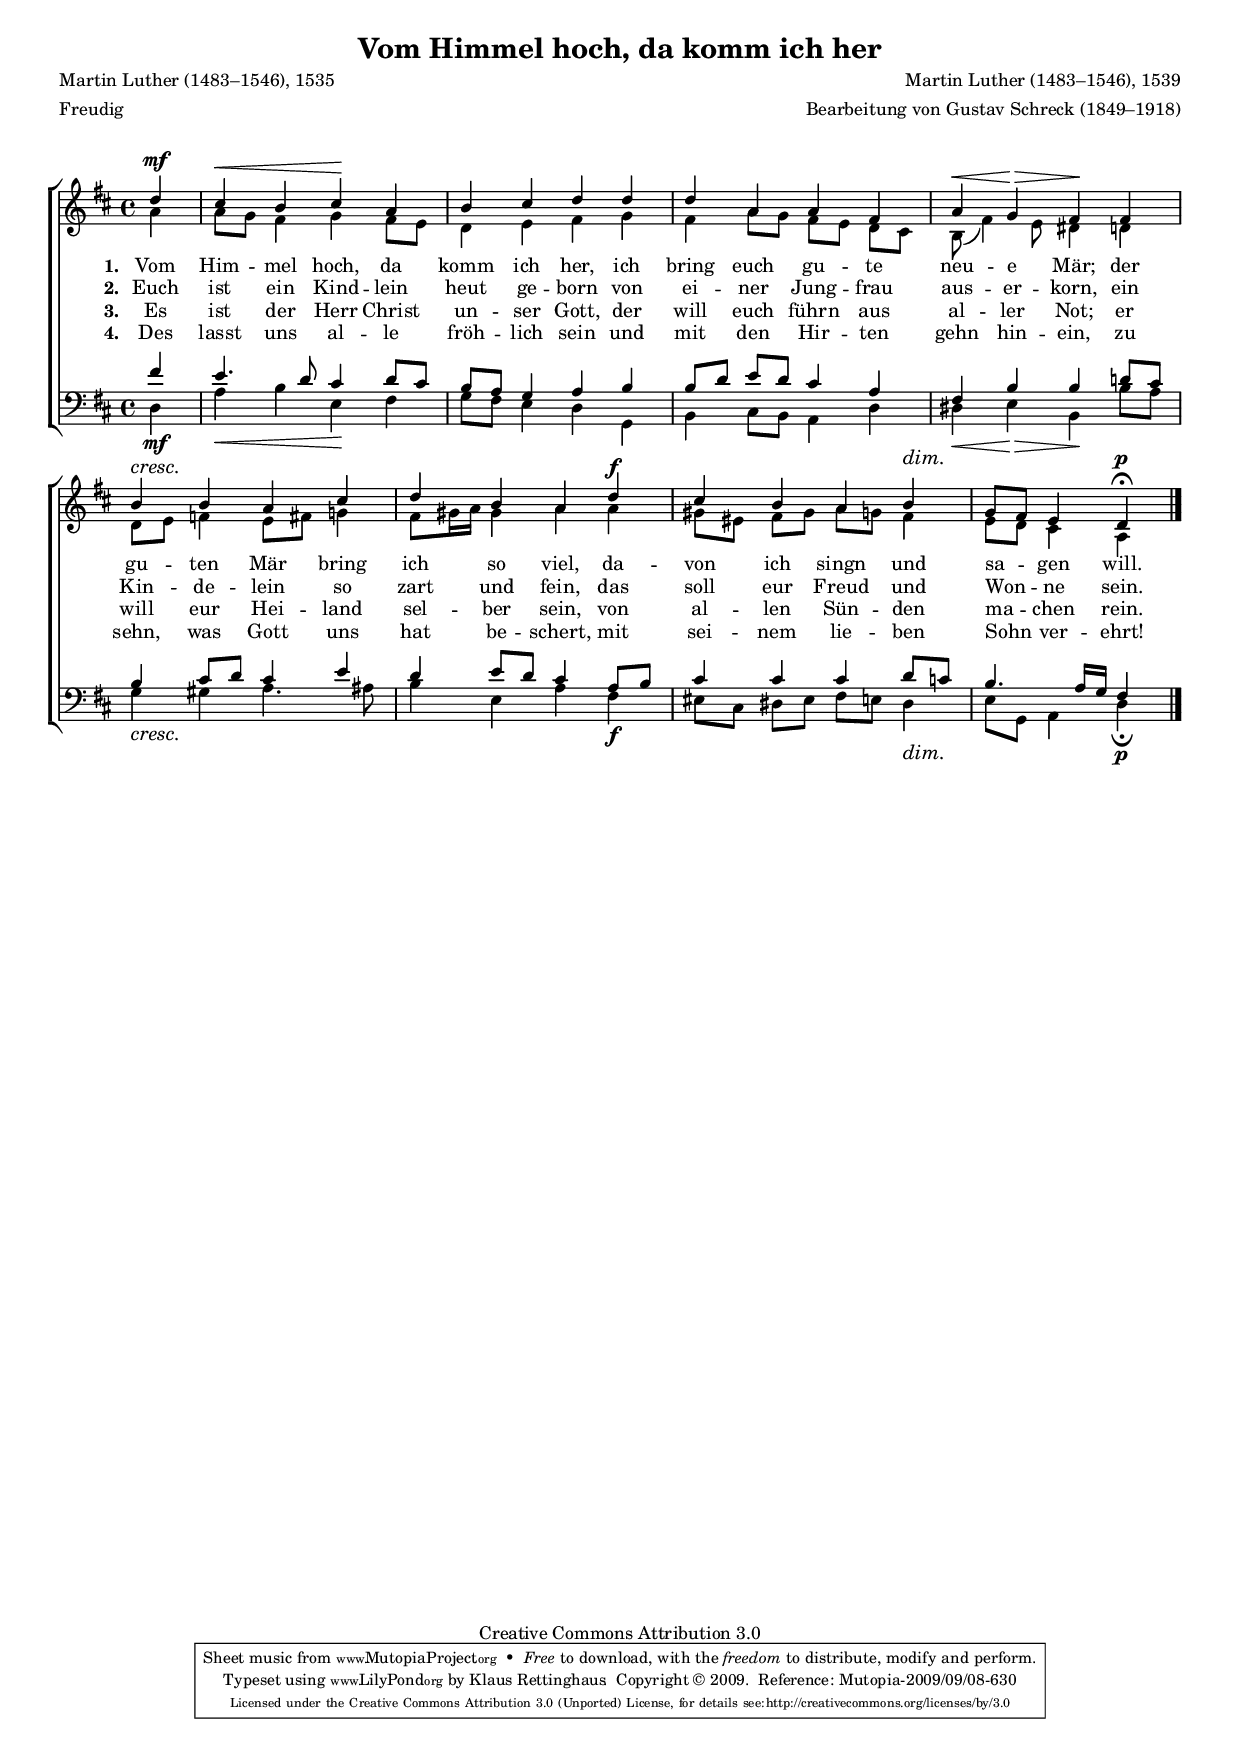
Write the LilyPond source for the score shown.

\include "deutsch.ly" 

#(set-global-staff-size 15.5) 
#(ly:set-option 'point-and-click #f) 

\version "2.12" 

global = { \key d \major \time 4/4 \tempo 4=72 } 

SLutherHimmelB = \relative d'' { 
\partial 4 
d4\mf cis\< h cis\! a h cis d 
d d a a fis a\< g\> fis\! 
\crescTextCresc 
fis h\< h a cis 
d h a d\f 
\dimTextDim 
cis h a h\> 
g8[ fis] e4 d\p\fermata 
\bar "|." 
} 

ALutherHimmelB = \relative d'' { 
\partial 4 
a4 a8[ g] fis4 g fis8[ e] d4 e fis 
g fis a8[ g] fis[ e] d[ cis] h( fis'4) e8 dis4 
d d8[ e] f4 e8[ fis] g!4 fis8[ gis16 a] gis4 a 
a gis8[ eis] fis[ gis] a[ g] fis4 e8[ d] cis4 a 
\bar "|." 
} 

TLutherHimmelB = \relative d' { 
\partial 4 
fis4 e4. d8 cis4 d8[ cis] h[ a] g4 a 
h h8[ d] e[ d] cis4 a fis h h 
d!8[ cis] h4 cis8[ d] cis4 e d e8[ d] cis4 
a8[ h] cis4 cis cis d8[ c] h4. a16[ g] fis4 
\bar "|." 
} 

BLutherHimmelB = \relative d { 
\partial 4 
d4\mf a'\< h e,\! fis g8[ fis] e4 d 
g, h cis8[ h] a4 d dis\< e\> h\! 
\crescTextCresc 
h'8[ a] g4\< gis a4. ais8 
h4 e, a fis\f 
\dimTextDim 
eis8[ cis] dis[ eis] fis[ e] dis4\> 
e8[ g,] a4 d\p\fermata 
\bar "|." 
} 


LLHBA = \lyricmode { 
\set stanza = "1. " 
Vom Him -- mel hoch, da komm ich her, 
ich bring euch gu -- te neu -- e Mär; 
der gu -- ten Mär bring ich so viel, 
da -- von ich singn und sa -- gen will.
} 

LLHBB = \lyricmode { 
\set stanza = "2. " 
Euch ist ein Kind -- lein heut ge -- born 
von ei -- ner Jung -- frau aus -- er -- korn, 
ein Kin -- de -- lein so zart und fein, 
das soll eur Freud und Won -- ne sein. 
} 

LLHBC = \lyricmode { 
\set stanza = "3. " 
Es ist der Herr Christ un -- ser Gott, 
der will euch führn aus al -- ler Not; 
er will eur Hei -- land sel -- ber sein, 
von al -- len Sün -- den ma -- chen rein. 
} 

LLHBD = \lyricmode { 
\set stanza = "4. " 
Des lasst uns al -- le fröh -- lich sein 
und mit den Hir -- ten gehn hin -- ein, 
zu sehn, was Gott uns hat be -- schert, 
mit sei -- nem lie -- ben Sohn ver -- ehrt! 
} 

%--------------------

\header { 
kaisernumber = "5b" 
comment = "" 
footnote = "" 
 
title = "Vom Himmel hoch, da komm ich her" 
subtitle = "" 
composer = "Martin Luther (1483–1546), 1539" 
opus = "" 
piece = "" 
meter = \markup {Freudig} 
arranger = "Bearbeitung von Gustav Schreck (1849–1918)" 
poet = "Martin Luther (1483–1546), 1535" 
 
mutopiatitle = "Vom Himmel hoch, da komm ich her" 
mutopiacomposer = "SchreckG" 
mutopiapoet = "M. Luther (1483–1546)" 
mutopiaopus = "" 
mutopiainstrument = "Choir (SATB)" 
date = "1910s" 
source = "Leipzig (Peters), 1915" 
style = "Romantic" 
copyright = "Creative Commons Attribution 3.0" 
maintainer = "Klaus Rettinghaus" 
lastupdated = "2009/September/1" 
 
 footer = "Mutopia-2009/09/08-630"
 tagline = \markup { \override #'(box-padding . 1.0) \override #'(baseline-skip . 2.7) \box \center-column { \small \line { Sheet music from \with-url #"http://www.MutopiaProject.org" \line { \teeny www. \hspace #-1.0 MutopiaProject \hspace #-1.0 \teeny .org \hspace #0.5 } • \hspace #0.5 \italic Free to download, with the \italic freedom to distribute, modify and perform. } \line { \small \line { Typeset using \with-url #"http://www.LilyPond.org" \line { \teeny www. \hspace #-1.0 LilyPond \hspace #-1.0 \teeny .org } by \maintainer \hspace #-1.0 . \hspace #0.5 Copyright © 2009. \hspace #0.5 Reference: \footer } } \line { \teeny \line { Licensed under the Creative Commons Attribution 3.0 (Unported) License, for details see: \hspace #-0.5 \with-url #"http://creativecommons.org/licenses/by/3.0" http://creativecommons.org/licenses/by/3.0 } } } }
} 

\score { 
{ 
\context ChoirStaff 
	<< 
	\context Staff = women 
	<< 
	\set Staff.midiInstrument = "voice oohs" 
			\clef "G" 
			\context Voice = Sopran { \voiceOne 
				<< 
				\autoBeamOff 
				\dynamicUp 
				{ \global \SLutherHimmelB } 
				>> } 
			\context Voice = Alt { \voiceTwo 
 				<< 
				\autoBeamOff 
				{ \global \ALutherHimmelB } 
				>> } 
			>> 
	\context Lyrics = verseone 
	\context Lyrics = versetwo 
	\context Lyrics = versethree 
	\context Lyrics = versefour 
	\context Staff = men 
	<< 
	\set Staff.midiInstrument = "voice oohs" 
			\clef "F" 
			\context Voice = Tenor { \voiceOne 
				<< 
				\autoBeamOff 
				{ \global \TLutherHimmelB } 
				>> } 
			\context Voice = Bass { \voiceTwo 
				<< 
				\autoBeamOff 
				\dynamicDown 
				{ \global \BLutherHimmelB } 
				>> } 
		>> 
	\context Lyrics = verseone \lyricsto Sopran \LLHBA 
	\context Lyrics = versetwo \lyricsto Sopran \LLHBB 
	\context Lyrics = versethree \lyricsto Sopran \LLHBC 
	\context Lyrics = versefour \lyricsto Sopran \LLHBD 
	>> 
}

\layout {
indent = 0.0\cm
\context {\Score 
\remove "Bar_number_engraver"
\override MetronomeMark #'transparent = ##t 
\override DynamicTextSpanner #'dash-period = #-1.0 
\override BreathingSign #'text = #(make-musicglyph-markup "scripts.rvarcomma") 
}
\context {\Staff 
\override VerticalAxisGroup #'minimum-Y-extent = #'(-1 . 1) 
}
}

\midi {
\context { \Voice 
\remove "Dynamic_performer" 
}
}

}
